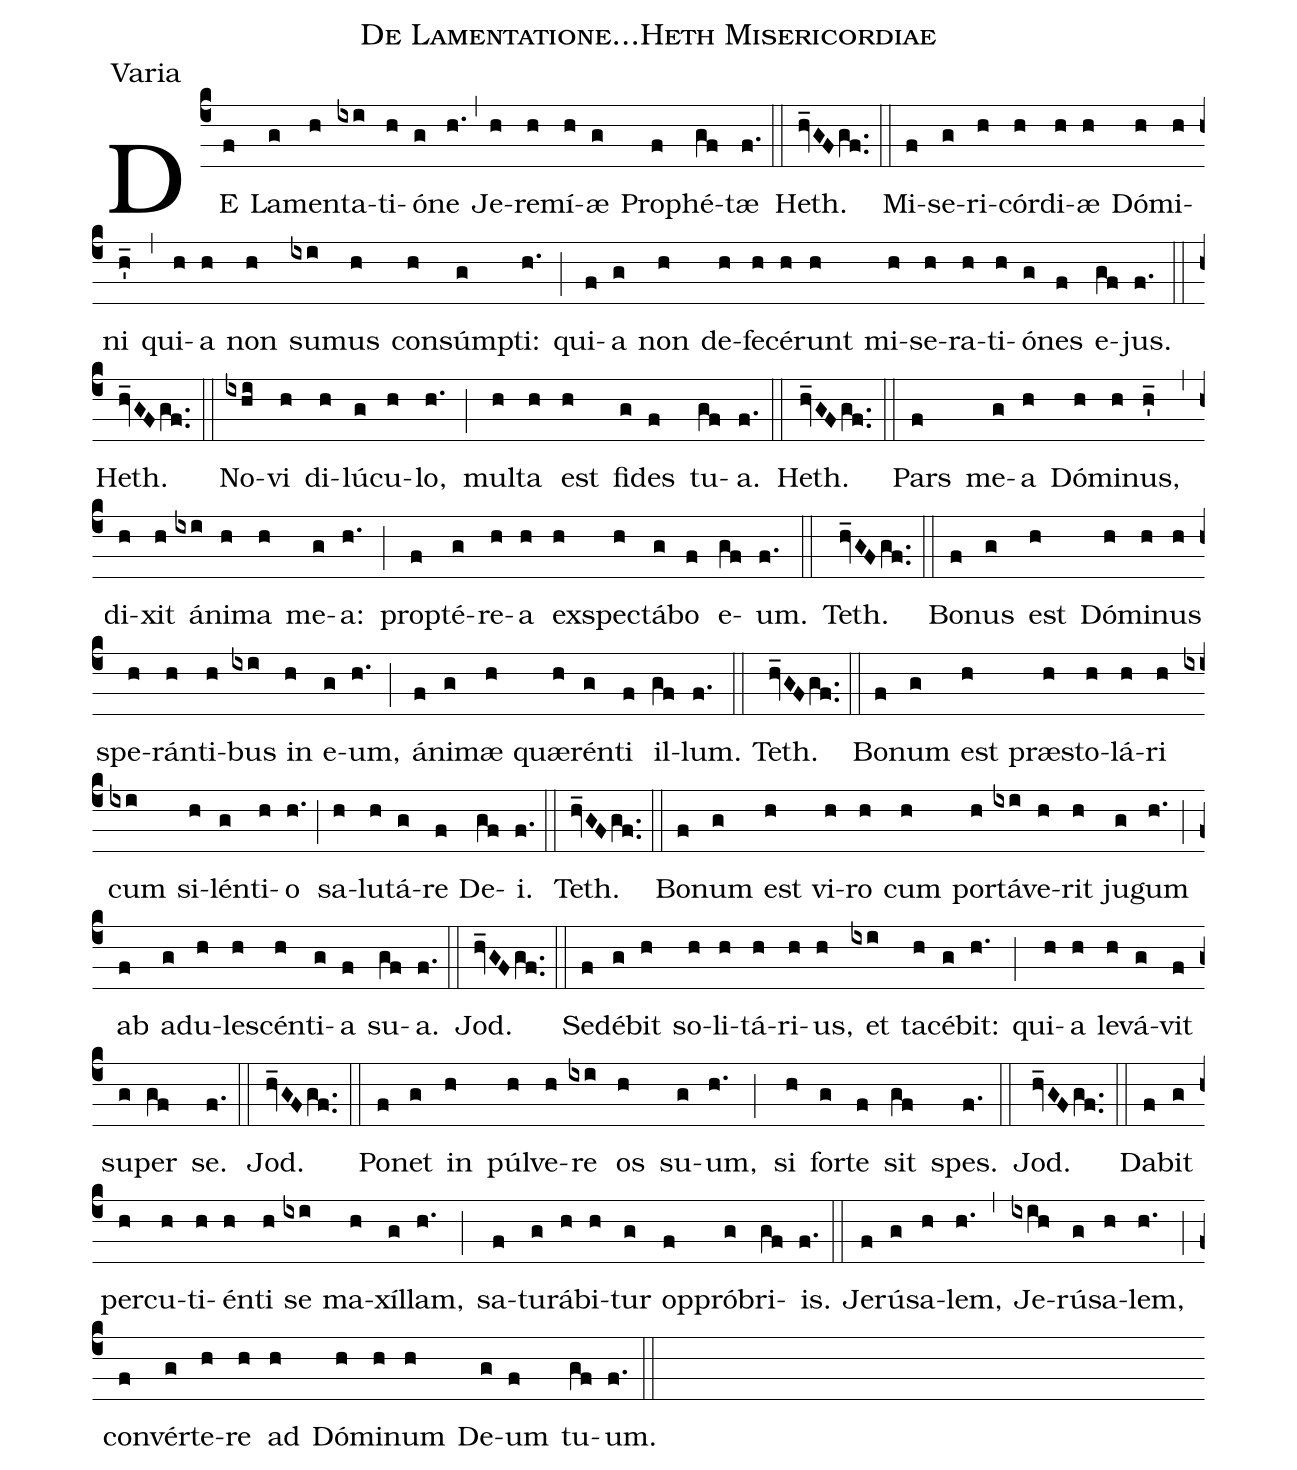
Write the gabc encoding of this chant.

name:De Lamentatione...Heth Misericordiae;
office-part:Varia;
%%
(c4)DE(f) La(g)men(h)ta(ixi)ti(h)ó(g)ne(h.) (,) Je(h)re(h)mí(h)æ(g) Pro(f)phé(gf)tæ(f.) (::) Heth.(hv_GFgf..) (::) Mi(f)se(g)ri(h)cór(h)di(h)æ(h) Dó(h)mi(h)ni(h'_) (,) qui(h)a(h) non(h) su(ixi)mus(h) con(h)súm(g)pti:(h.) (;) qui(f)a(g) non(h) de(h)fe(h)cé(h)runt(h) mi(h)se(h)ra(h)ti(h)ó(g)nes(f) e(gf)jus.(f.) (::) Heth.(hv_GFgf..) (::) No(ixhi)vi(h) di(h)lú(g)cu(h)lo,(h.) (;) mul(h)ta(h) est(h) fi(g)des(f) tu(gf)a.(f.) (::) Heth.(hv_GFgf..) (::) Pars(f) me(g)a(h) Dó(h)mi(h)nus,(h'_) (,) di(h)xit(h) á(ixi)ni(h)ma(h) me(g)a:(h.) (;) prop(f)té(g)re(h)a(h) ex(h)spe(h)ctá(g)bo(f) e(gf)um.(f.) (::) Teth.(hv_GFgf..) (::) Bo(f)nus(g) est(h) Dó(h)mi(h)nus(h) spe(h)rán(h)ti(h)bus(ixi) in(h) e(g)um,(h.) (;) á(f)ni(g)mæ(h) quæ(h)rén(g)ti(f) il(gf)lum.(f.) (::) Teth.(hv_GFgf..) (::) Bo(f)num(g) est(h) præ(h)sto(h)lá(h)ri(h) cum(ixi) si(h)lén(g)ti(h)o(h.) (;) sa(h)lu(h)tá(g)re(f) De(gf)i.(f.) (::) Teth.(hv_GFgf..) (::) Bo(f)num(g) est(h) vi(h)ro(h) cum(h) por(h)tá(ixi)ve(h)rit(h) ju(g)gum(h.) (;) ab(f) a(g)du(h)le(h)scén(h)ti(g)a(f) su(gf)a.(f.) (::) Jod.(hv_GFgf..) (::) Se(f)dé(g)bit(h) so(h)li(h)tá(h)ri(h)us,(h) et(ixi) ta(h)cé(g)bit:(h.) (;) qui(h)a(h) le(h)vá(g)vit(f) su(g)per(gf) se.(f.) (::) Jod.(hv_GFgf..) (::) Po(f)net(g) in(h) púl(h)ve(h)re(ixi) os(h) su(g)um,(h.) (;) si(h) for(g)te(f) sit(gf) spes.(f.) (::) Jod.(hv_GFgf..) (::) Da(f)bit(g) per(h)cu(h)ti(h)én(h)ti(h) se(ixi) ma(h)xíl(g)lam,(h.) (;) sa(f)tu(g)rá(h)bi(h)tur(g) op(f)pró(g)bri(gf)is.(f.) (::) Je(f)rú(g)sa(h)lem,(h.) (,) Je(ixih)rú(g)sa(h)lem,(h.) (;) con(f)vér(g)te(h)re(h) ad(h) Dó(h)mi(h)num(h) De(g)um(f) tu(gf)um.(f.) (::)
